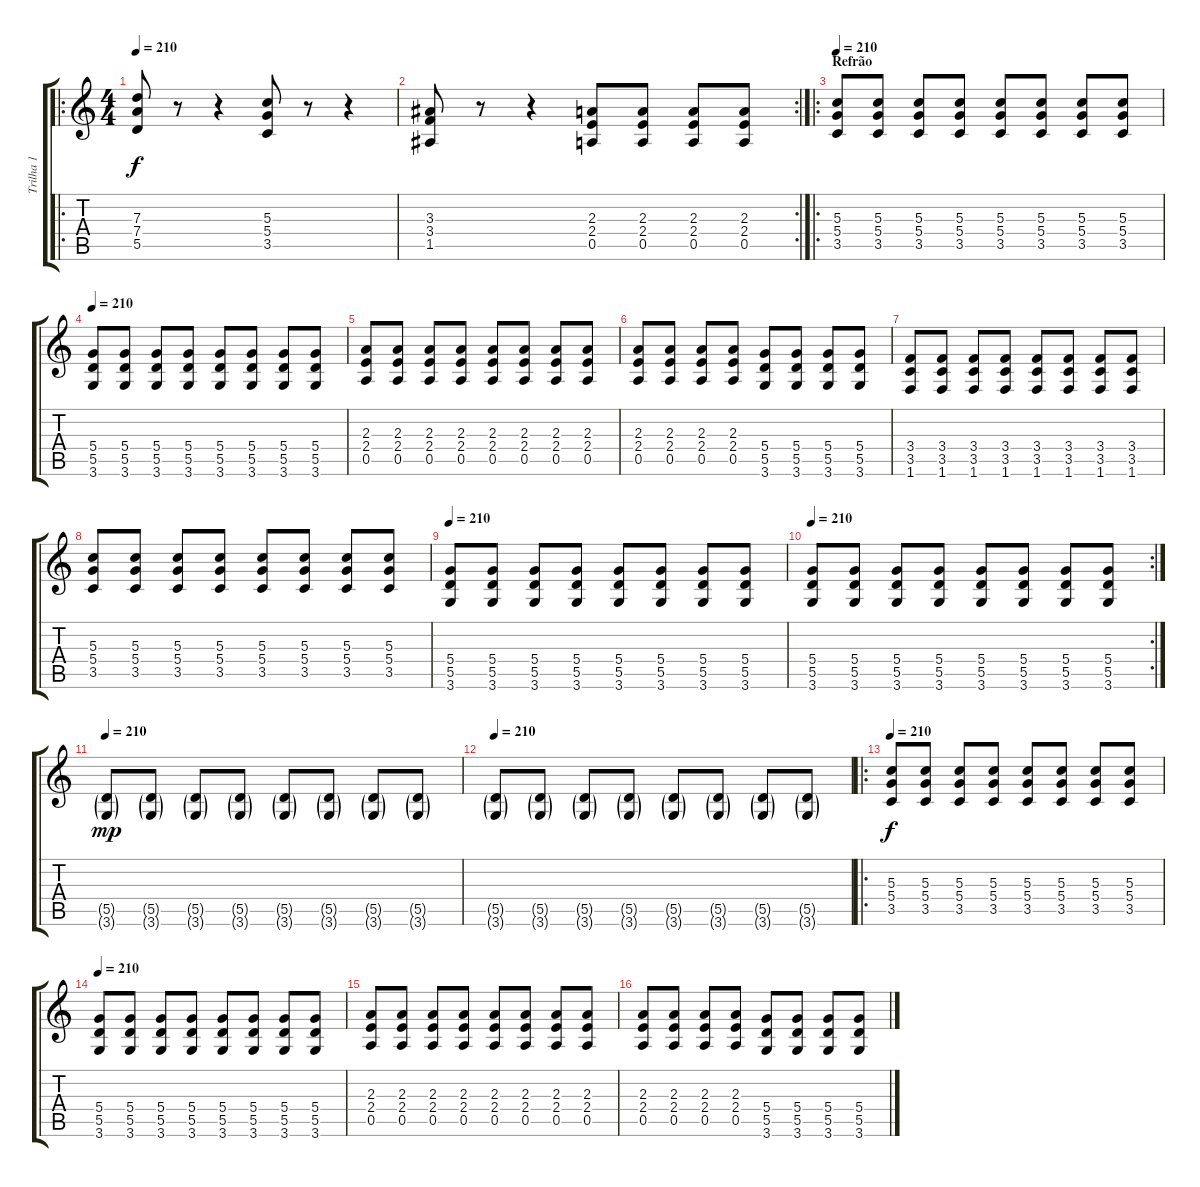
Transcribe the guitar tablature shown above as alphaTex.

\track ("Trilha 1" "Trilha 1") {instrument distortionguitar}
\staff {score tabs}
\tuning (E4 B3 G3 D3 A2 E2) {hide}
\ro
\ts (4 4)
\tempo 210
\clef g2
\ks c
(7.3 7.4 5.5).8{dy f} r.8 r.4 (5.3 5.4 3.5).8 r.8 r.4 |
\rc 2
(3.3 3.4 1.5).8 r.8 r.4 (2.3 2.4 0.5).8 (2.3 2.4 0.5).8 (2.3 2.4 0.5).8 (2.3 2.4 0.5).8 |
\ro
\section ("" "Refrão")
\tempo 210
(5.3 5.4 3.5).8 (5.3 5.4 3.5).8 (5.3 5.4 3.5).8 (5.3 5.4 3.5).8 (5.3 5.4 3.5).8 (5.3 5.4 3.5).8 (5.3 5.4 3.5).8 (5.3 5.4 3.5).8 |
\tempo 210
(5.4 5.5 3.6).8 (5.4 5.5 3.6).8 (5.4 5.5 3.6).8 (5.4 5.5 3.6).8 (5.4 5.5 3.6).8 (5.4 5.5 3.6).8 (5.4 5.5 3.6).8 (5.4 5.5 3.6).8 |
(2.3 2.4 0.5).8 (2.3 2.4 0.5).8 (2.3 2.4 0.5).8 (2.3 2.4 0.5).8 (2.3 2.4 0.5).8 (2.3 2.4 0.5).8 (2.3 2.4 0.5).8 (2.3 2.4 0.5).8 |
(2.3 2.4 0.5).8 (2.3 2.4 0.5).8 (2.3 2.4 0.5).8 (2.3 2.4 0.5).8 (5.4 5.5 3.6).8 (5.4 5.5 3.6).8 (5.4 5.5 3.6).8 (5.4 5.5 3.6).8 |
(3.4 3.5 1.6).8 (3.4 3.5 1.6).8 (3.4 3.5 1.6).8 (3.4 3.5 1.6).8 (3.4 3.5 1.6).8 (3.4 3.5 1.6).8 (3.4 3.5 1.6).8 (3.4 3.5 1.6).8 |
(5.3 5.4 3.5).8 (5.3 5.4 3.5).8 (5.3 5.4 3.5).8 (5.3 5.4 3.5).8 (5.3 5.4 3.5).8 (5.3 5.4 3.5).8 (5.3 5.4 3.5).8 (5.3 5.4 3.5).8 |
\tempo 210
(5.4 5.5 3.6).8 (5.4 5.5 3.6).8 (5.4 5.5 3.6).8 (5.4 5.5 3.6).8 (5.4 5.5 3.6).8 (5.4 5.5 3.6).8 (5.4 5.5 3.6).8 (5.4 5.5 3.6).8 |
\rc 2
\tempo 210
(5.4 5.5 3.6).8 (5.4 5.5 3.6).8 (5.4 5.5 3.6).8 (5.4 5.5 3.6).8 (5.4 5.5 3.6).8 (5.4 5.5 3.6).8 (5.4 5.5 3.6).8 (5.4 5.5 3.6).8 |
\tempo 210
(5.5{g} 3.6{g}).8{dy mp} (5.5{g} 3.6{g}).8 (5.5{g} 3.6{g}).8 (5.5{g} 3.6{g}).8 (5.5{g} 3.6{g}).8 (5.5{g} 3.6{g}).8 (5.5{g} 3.6{g}).8 (5.5{g} 3.6{g}).8 |
\tempo 210
(5.5{g} 3.6{g}).8 (5.5{g} 3.6{g}).8 (5.5{g} 3.6{g}).8 (5.5{g} 3.6{g}).8 (5.5{g} 3.6{g}).8 (5.5{g} 3.6{g}).8 (5.5{g} 3.6{g}).8 (5.5{g} 3.6{g}).8 |
\ro
\tempo 210
(5.3 5.4 3.5).8{dy f} (5.3 5.4 3.5).8 (5.3 5.4 3.5).8 (5.3 5.4 3.5).8 (5.3 5.4 3.5).8 (5.3 5.4 3.5).8 (5.3 5.4 3.5).8 (5.3 5.4 3.5).8 |
\tempo 210
(5.4 5.5 3.6).8 (5.4 5.5 3.6).8 (5.4 5.5 3.6).8 (5.4 5.5 3.6).8 (5.4 5.5 3.6).8 (5.4 5.5 3.6).8 (5.4 5.5 3.6).8 (5.4 5.5 3.6).8 |
(2.3 2.4 0.5).8 (2.3 2.4 0.5).8 (2.3 2.4 0.5).8 (2.3 2.4 0.5).8 (2.3 2.4 0.5).8 (2.3 2.4 0.5).8 (2.3 2.4 0.5).8 (2.3 2.4 0.5).8 |
(2.3 2.4 0.5).8 (2.3 2.4 0.5).8 (2.3 2.4 0.5).8 (2.3 2.4 0.5).8 (5.4 5.5 3.6).8 (5.4 5.5 3.6).8 (5.4 5.5 3.6).8 (5.4 5.5 3.6).8
